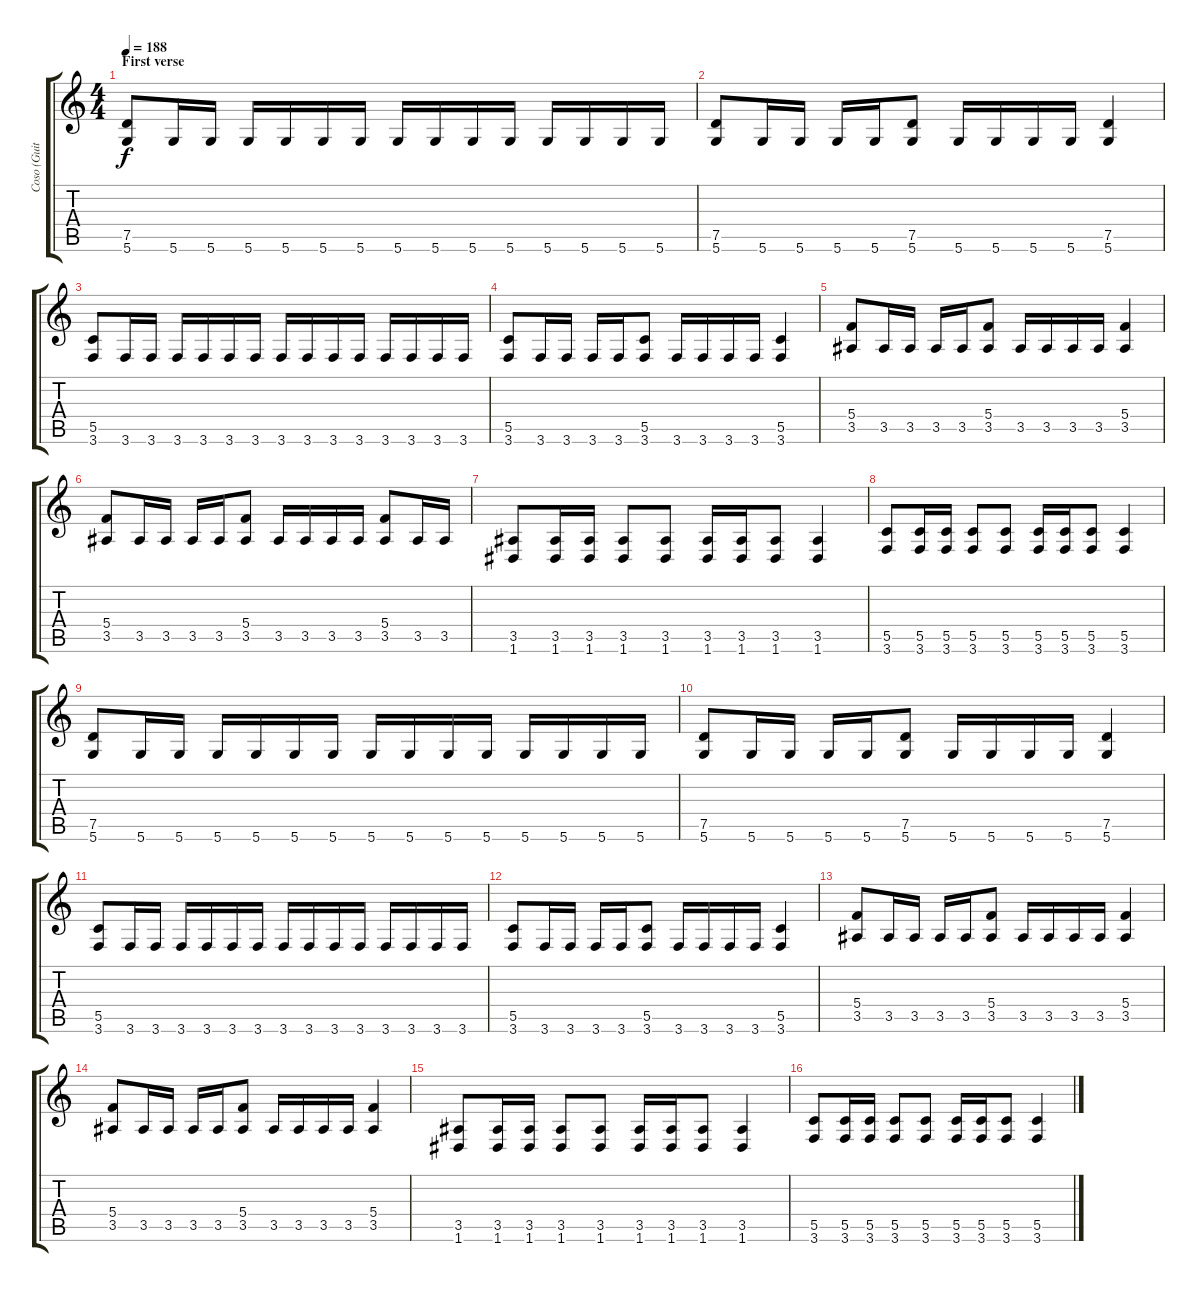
\track ("Coso (Guitar)" "Coso (Guit") {instrument distortionguitar}
\staff {score tabs}
\tuning (D4 A3 F3 C3 G2 D2) {hide}
\ts (4 4)
\section ("" "First verse")
\tempo 188
\clef g2
\ks c
(7.5 5.6).8{dy f} 5.6.16 5.6.16 5.6.16 5.6.16 5.6.16 5.6.16 5.6.16 5.6.16 5.6.16 5.6.16 5.6.16 5.6.16 5.6.16 5.6.16 |
(7.5 5.6).8 5.6.16 5.6.16 5.6.16 5.6.16 (7.5 5.6).8 5.6.16 5.6.16 5.6.16 5.6.16 (7.5 5.6).4 |
(5.5 3.6).8 3.6.16 3.6.16 3.6.16 3.6.16 3.6.16 3.6.16 3.6.16 3.6.16 3.6.16 3.6.16 3.6.16 3.6.16 3.6.16 3.6.16 |
(5.5 3.6).8 3.6.16 3.6.16 3.6.16 3.6.16 (5.5 3.6).8 3.6.16 3.6.16 3.6.16 3.6.16 (5.5 3.6).4 |
(5.4 3.5).8 3.5.16 3.5.16 3.5.16 3.5.16 (5.4 3.5).8 3.5.16 3.5.16 3.5.16 3.5.16 (5.4 3.5).4 |
(5.4 3.5).8 3.5.16 3.5.16 3.5.16 3.5.16 (5.4 3.5).8 3.5.16 3.5.16 3.5.16 3.5.16 (5.4 3.5).8 3.5.16 3.5.16 |
(3.5 1.6).8 (3.5 1.6).16 (3.5 1.6).16 (3.5 1.6).8 (3.5 1.6).8 (3.5 1.6).16 (3.5 1.6).16 (3.5 1.6).8 (3.5 1.6).4 |
(5.5 3.6).8 (5.5 3.6).16 (5.5 3.6).16 (5.5 3.6).8 (5.5 3.6).8 (5.5 3.6).16 (5.5 3.6).16 (5.5 3.6).8 (5.5 3.6).4 |
(7.5 5.6).8 5.6.16 5.6.16 5.6.16 5.6.16 5.6.16 5.6.16 5.6.16 5.6.16 5.6.16 5.6.16 5.6.16 5.6.16 5.6.16 5.6.16 |
(7.5 5.6).8 5.6.16 5.6.16 5.6.16 5.6.16 (7.5 5.6).8 5.6.16 5.6.16 5.6.16 5.6.16 (7.5 5.6).4 |
(5.5 3.6).8 3.6.16 3.6.16 3.6.16 3.6.16 3.6.16 3.6.16 3.6.16 3.6.16 3.6.16 3.6.16 3.6.16 3.6.16 3.6.16 3.6.16 |
(5.5 3.6).8 3.6.16 3.6.16 3.6.16 3.6.16 (5.5 3.6).8 3.6.16 3.6.16 3.6.16 3.6.16 (5.5 3.6).4 |
(5.4 3.5).8 3.5.16 3.5.16 3.5.16 3.5.16 (5.4 3.5).8 3.5.16 3.5.16 3.5.16 3.5.16 (5.4 3.5).4 |
(5.4 3.5).8 3.5.16 3.5.16 3.5.16 3.5.16 (5.4 3.5).8 3.5.16 3.5.16 3.5.16 3.5.16 (5.4 3.5).4 |
(3.5 1.6).8 (3.5 1.6).16 (3.5 1.6).16 (3.5 1.6).8 (3.5 1.6).8 (3.5 1.6).16 (3.5 1.6).16 (3.5 1.6).8 (3.5 1.6).4 |
(5.5 3.6).8 (5.5 3.6).16 (5.5 3.6).16 (5.5 3.6).8 (5.5 3.6).8 (5.5 3.6).16 (5.5 3.6).16 (5.5 3.6).8 (5.5 3.6).4
